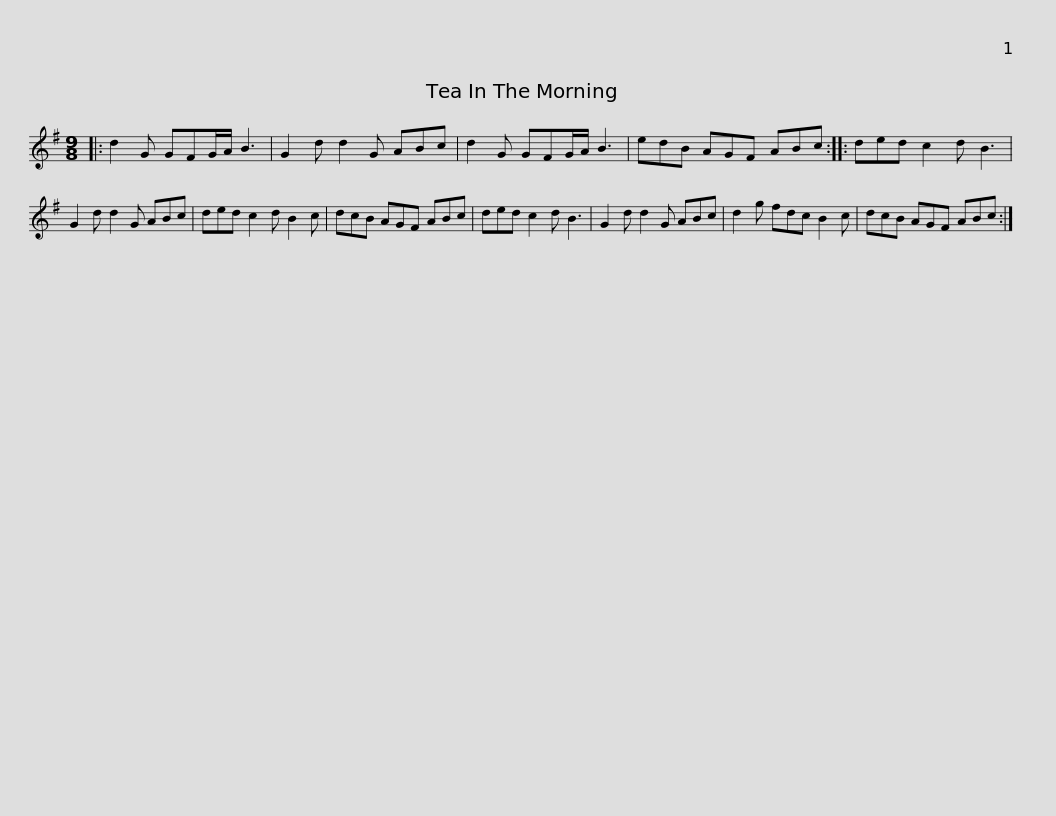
X:1
L:1/8
M:9/8
I:linebreak $
K:G
V:1 treble
V:1
|: d2 G GFG/A/ B3 | G2 d d2 G ABc | d2 G GFG/A/ B3 | edB AGF ABc :: ded c2 d B3 |$ %5
 G2 d d2 G ABc | ded c2 d B2 c | dcB AGF ABc | ded c2 d B3 | G2 d d2 G ABc | %10
 d2 g fdc B2 c |$ dcB AGF ABc :| %12
